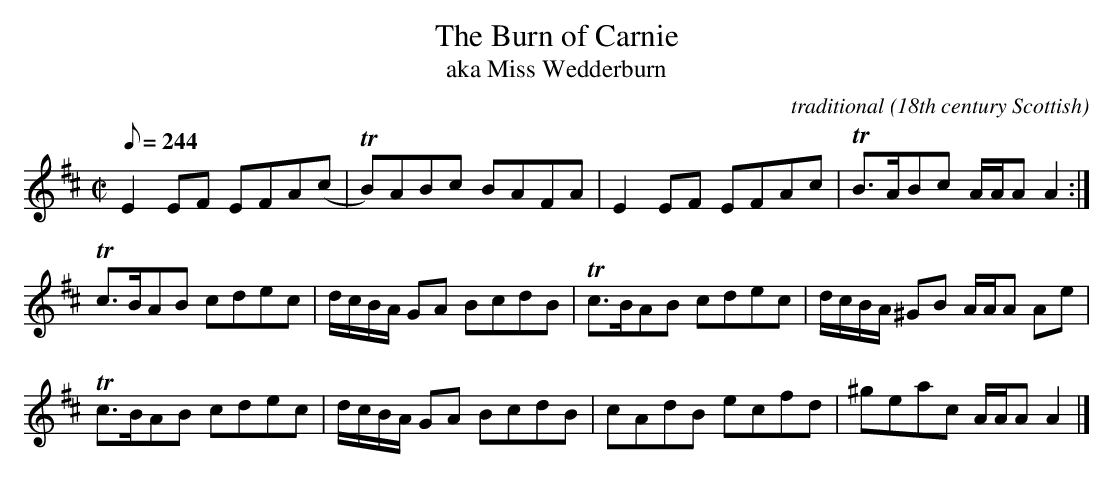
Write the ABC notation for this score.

X:1
T:The Burn of Carnie
T: aka Miss Wedderburn
C:traditional
O:18th century Scottish
L:1/8
Q:244
M:C|
K:Amix
E2 EF EFA(c|TB)ABc BAFA|E2 EF EFAc|TB>ABc A/A/A A2:|
Tc>BAB cdec|d/c/B/A/ GA BcdB|Tc>BAB cdec|d/c/B/A/ ^GB A/A/A Ae|
Tc>BAB cdec|d/c/B/A/ GA BcdB|cAdB ecfd|^geac A/A/A A2|]
